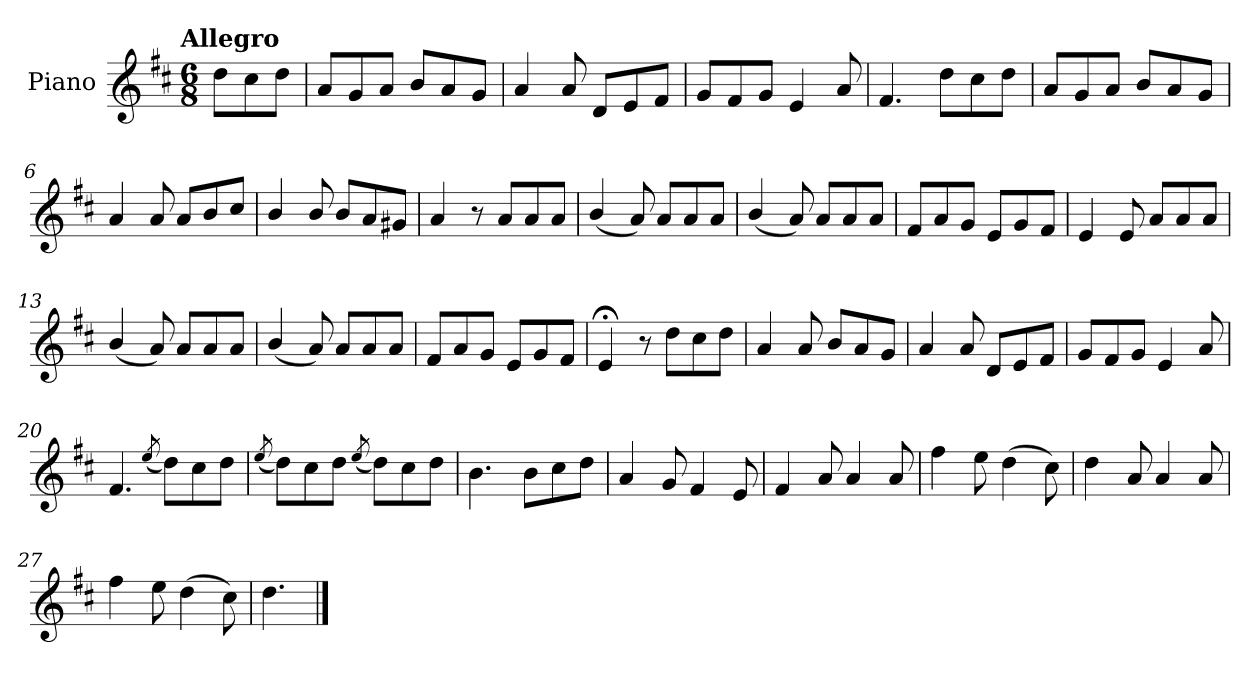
**kern
*part1
*staff1
*I"Piano
*I'Pno.
*clefG2
*k[f#c#]
!!LO:TX:omd:t=Allegro
*M6/8
*MM144
=
8dd\L
8cc#\
8dd\J
=1
8a/L
8g/
8a/J
8b/L
8a/
8g/J
=2
4a/
8a/
8d/L
8e/
8f#/J
=3
8g/L
8f#/
8g/J
4e/
8a/
!!LO:LB:g=z
=4
4.f#/
8dd\L
8cc#\
8dd\J
=5
8a/L
8g/
8a/J
8b/L
8a/
8g/J
=6
4a/
8a/
8a/L
8b/
8cc#/J
=7
4b/
8b/
8b/L
8a/
8g#X/J
=8
4a/
8r
8a/L
8a/
8a/J
!!LO:LB:g=z
=9
(<4b/
8a/)
8a/L
8a/
8a/J
=10
(<4b/
8a/)
8a/L
8a/
8a/J
=11
8f#/L
8a/
8g/J
8e/L
8g/
8f#/J
=12
4e/
8e/
8a/L
8a/
8a/J
=13
(<4b/
8a/)
8a/L
8a/
8a/J
!!LO:LB:g=z
=14
(<4b/
8a/)
8a/L
8a/
8a/J
=15
8f#/L
8a/
8g/J
8e/L
8g/
8f#/J
=16
4e;</
8r
8dd\L
8cc#\
8dd\J
=17
4a/
8a/
8b/L
8a/
8g/J
=18
4a/
8a/
8d/L
8e/
8f#/J
!!LO:LB:g=z
=19
8g/L
8f#/
8g/J
4e/
8a/
=20
4.f#/
(<8qee/
8dd\L)
8cc#\
8dd\J
=21
(<8qee/
8dd\L)
8cc#\
8dd\J
(<8qee/
8dd\L)
8cc#\
8dd\J
=22
4.b\
8b\L
8cc#\
8dd\J
=23
4a/
8g/
4f#/
8e/
!!LO:LB:g=z
=24
4f#/
8a/
4a/
8a/
=25
4ff#\
8ee\
(>4dd\
8cc#\)
=26
4dd\
8a/
4a/
8a/
=27
4ff#\
8ee\
(>4dd\
8cc#\)
=28
4.dd\
==
*-
